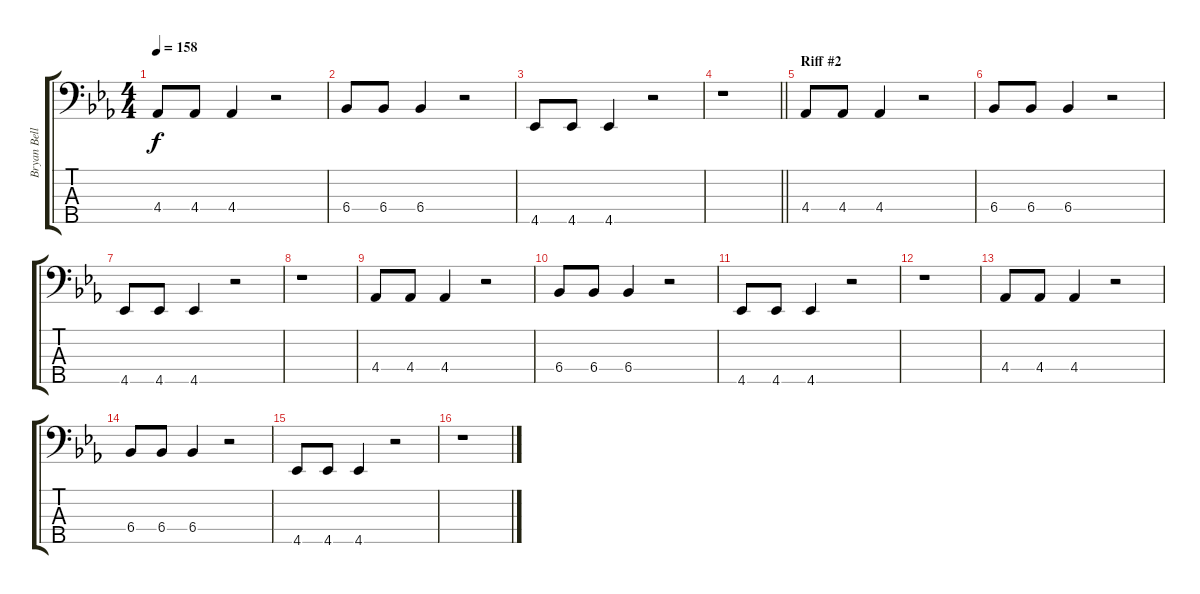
\track ("Bryan Beller (Bass)" "Bryan Bell") {instrument electricbassfinger}
\staff {score tabs}
\tuning (G2 D2 A1 E1 B0) {hide}
\ts (4 4)
\tempo 158
\clef f4
\ks eb
4.4.8{dy f} 4.4.8 4.4.4 r.2 |
6.4.8 6.4.8 6.4.4 r.2 |
4.5.8 4.5.8 4.5.4 r.2 |
\barLineRight lightlight
r.1 |
\section ("" "Riff #2")
4.4.8 4.4.8 4.4.4 r.2 |
6.4.8 6.4.8 6.4.4 r.2 |
4.5.8 4.5.8 4.5.4 r.2 |
r.1 |
4.4.8 4.4.8 4.4.4 r.2 |
6.4.8 6.4.8 6.4.4 r.2 |
4.5.8 4.5.8 4.5.4 r.2 |
r.1 |
4.4.8 4.4.8 4.4.4 r.2 |
6.4.8 6.4.8 6.4.4 r.2 |
4.5.8 4.5.8 4.5.4 r.2 |
r.1
